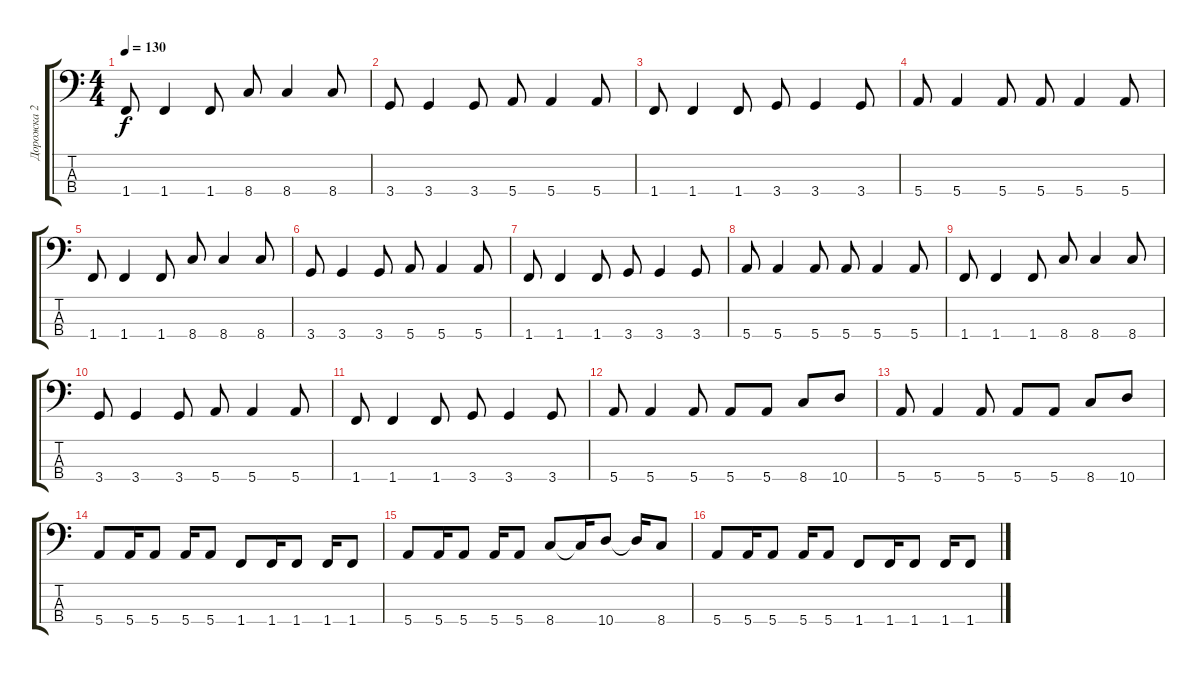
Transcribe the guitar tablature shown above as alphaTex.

\track ("Дорожка 2" "Дорожка 2") {instrument electricbassfinger}
\staff {score tabs}
\tuning (G2 D2 A1 E1) {hide}
\ts (4 4)
\tempo 130
\clef f4
\ks c
1.4.8{dy f} 1.4.4 1.4.8 8.4.8 8.4.4 8.4.8 |
3.4.8 3.4.4 3.4.8 5.4.8 5.4.4 5.4.8 |
1.4.8 1.4.4 1.4.8 3.4.8 3.4.4 3.4.8 |
5.4.8 5.4.4 5.4.8 5.4.8 5.4.4 5.4.8 |
1.4.8 1.4.4 1.4.8 8.4.8 8.4.4 8.4.8 |
3.4.8 3.4.4 3.4.8 5.4.8 5.4.4 5.4.8 |
1.4.8 1.4.4 1.4.8 3.4.8 3.4.4 3.4.8 |
5.4.8 5.4.4 5.4.8 5.4.8 5.4.4 5.4.8 |
1.4.8 1.4.4 1.4.8 8.4.8 8.4.4 8.4.8 |
3.4.8 3.4.4 3.4.8 5.4.8 5.4.4 5.4.8 |
1.4.8 1.4.4 1.4.8 3.4.8 3.4.4 3.4.8 |
5.4.8 5.4.4 5.4.8 5.4.8 5.4.8 8.4.8 10.4.8 |
5.4.8 5.4.4 5.4.8 5.4.8 5.4.8 8.4.8 10.4.8 |
5.4.8 5.4.16 5.4.8 5.4.16 5.4.8 1.4.8 1.4.16 1.4.8 1.4.16 1.4.8 |
5.4.8 5.4.16 5.4.8 5.4.16 5.4.8 8.4.8 8.4{t}.16 10.4.8 10.4{t}.16 8.4.8 |
5.4.8 5.4.16 5.4.8 5.4.16 5.4.8 1.4.8 1.4.16 1.4.8 1.4.16 1.4.8
